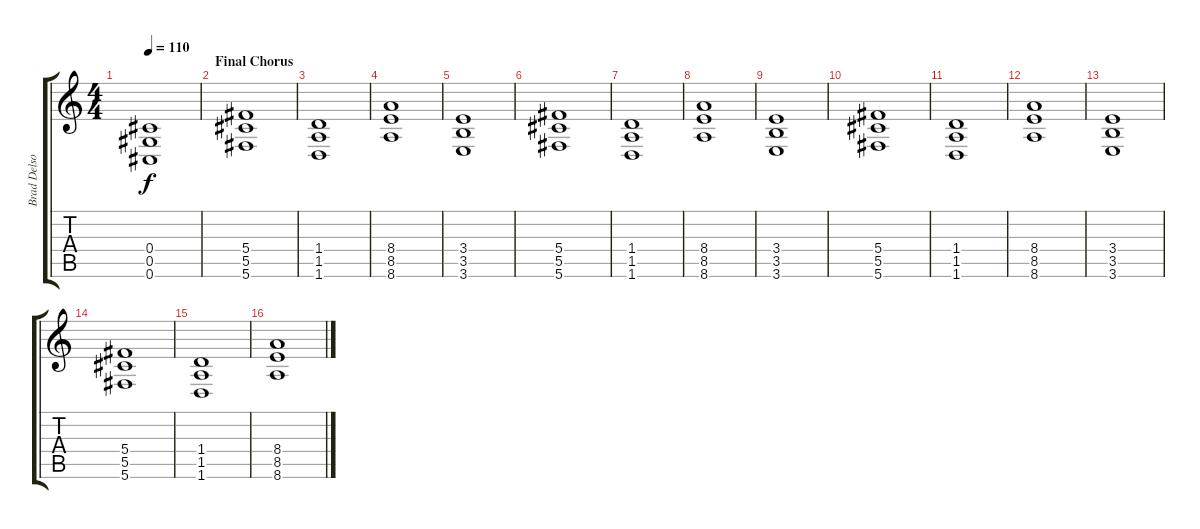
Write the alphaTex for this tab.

\track ("Brad Delson (Main Guitar)" "Brad Delso") {instrument distortionguitar}
\staff {score tabs}
\tuning (Eb4 Bb3 Gb3 Db3 Ab2 Db2) {hide}
\ts (4 4)
\tempo 110
\clef g2
\ks c
(0.4 0.5 0.6).1{dy f} |
\section ("" "Final Chorus")
(5.4 5.5 5.6).1 |
(1.4 1.5 1.6).1 |
(8.4 8.5 8.6).1 |
(3.4 3.5 3.6).1 |
(5.4 5.5 5.6).1 |
(1.4 1.5 1.6).1 |
(8.4 8.5 8.6).1 |
(3.4 3.5 3.6).1 |
(5.4 5.5 5.6).1 |
(1.4 1.5 1.6).1 |
(8.4 8.5 8.6).1 |
(3.4 3.5 3.6).1 |
(5.4 5.5 5.6).1 |
(1.4 1.5 1.6).1 |
(8.4 8.5 8.6).1
